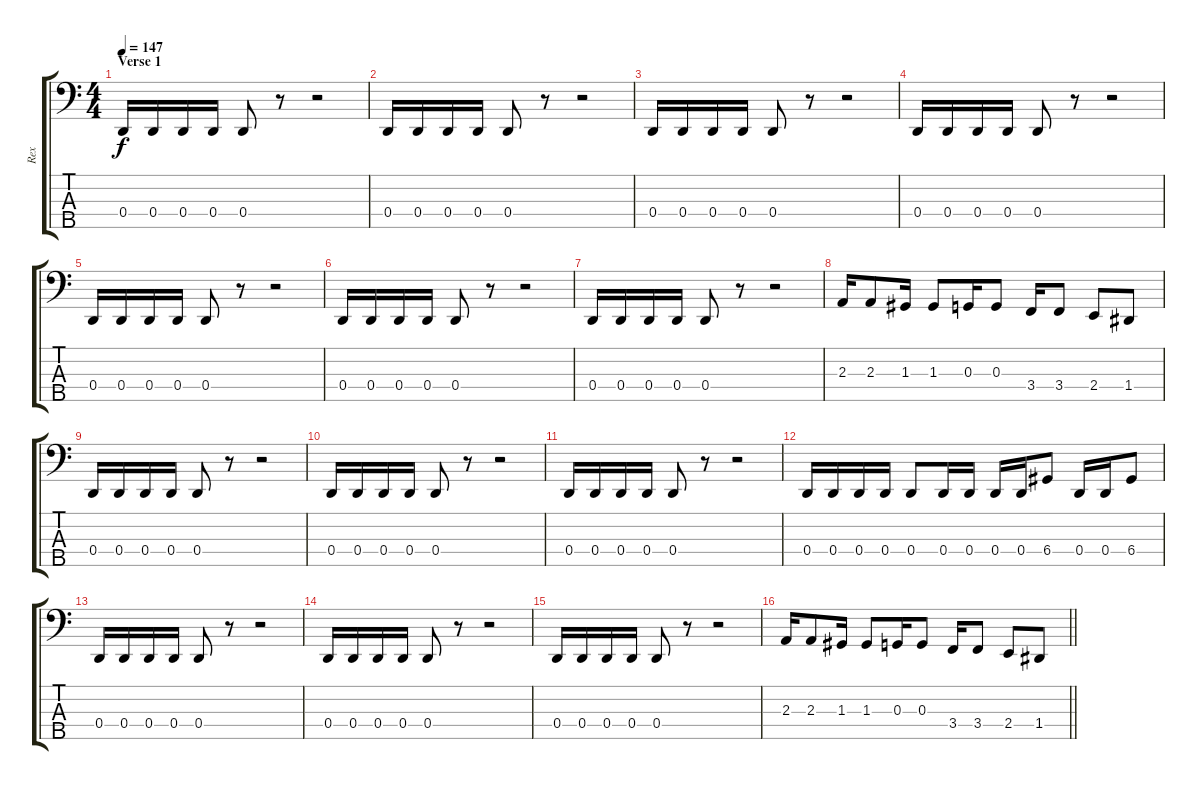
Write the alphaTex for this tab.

\track ("Rex" "Rex") {instrument electricbassfinger}
\staff {score tabs}
\tuning (F2 C2 G1 D1 A0) {hide}
\ts (4 4)
\section ("" "Verse 1")
\tempo 147
\clef f4
\ks c
0.4.16{dy f} 0.4.16 0.4.16 0.4.16 0.4.8 r.8 r.2 |
0.4.16 0.4.16 0.4.16 0.4.16 0.4.8 r.8 r.2 |
0.4.16 0.4.16 0.4.16 0.4.16 0.4.8 r.8 r.2 |
0.4.16 0.4.16 0.4.16 0.4.16 0.4.8 r.8 r.2 |
0.4.16 0.4.16 0.4.16 0.4.16 0.4.8 r.8 r.2 |
0.4.16 0.4.16 0.4.16 0.4.16 0.4.8 r.8 r.2 |
0.4.16 0.4.16 0.4.16 0.4.16 0.4.8 r.8 r.2 |
2.3.16 2.3.8 1.3.16 1.3.8 0.3.16 0.3.8 3.4.16 3.4.8 2.4.8 1.4.8 |
0.4.16 0.4.16 0.4.16 0.4.16 0.4.8 r.8 r.2 |
0.4.16 0.4.16 0.4.16 0.4.16 0.4.8 r.8 r.2 |
0.4.16 0.4.16 0.4.16 0.4.16 0.4.8 r.8 r.2 |
0.4.16 0.4.16 0.4.16 0.4.16 0.4.8 0.4.16 0.4.16 0.4.16 0.4.16 6.4.8 0.4.16 0.4.16 6.4.8 |
0.4.16 0.4.16 0.4.16 0.4.16 0.4.8 r.8 r.2 |
0.4.16 0.4.16 0.4.16 0.4.16 0.4.8 r.8 r.2 |
0.4.16 0.4.16 0.4.16 0.4.16 0.4.8 r.8 r.2 |
\barLineRight lightlight
2.3.16 2.3.8 1.3.16 1.3.8 0.3.16 0.3.8 3.4.16 3.4.8 2.4.8 1.4.8
